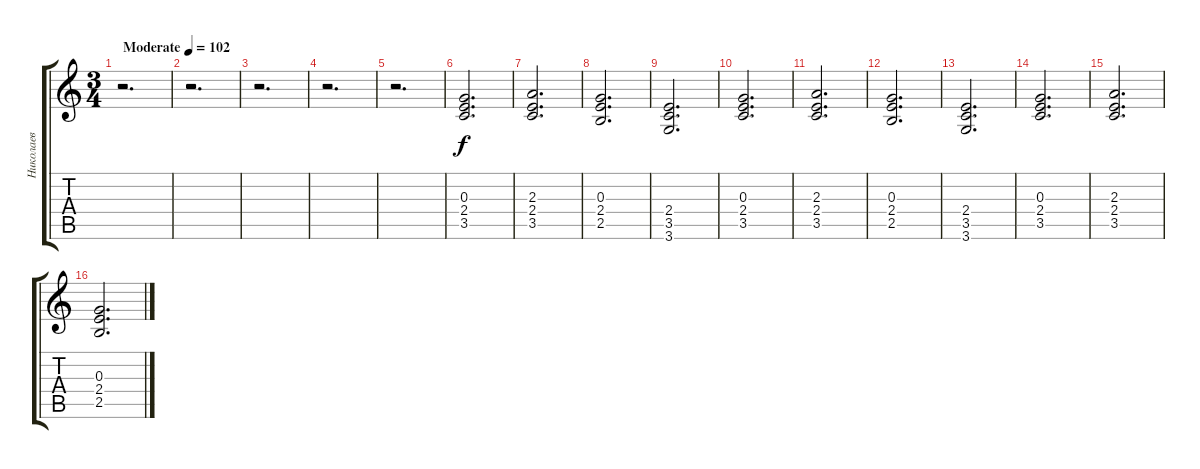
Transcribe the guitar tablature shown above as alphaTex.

\track ("Николаев" "Николаев") {instrument overdrivenguitar}
\staff {score tabs}
\tuning (E4 B3 G3 D3 A2 E2) {hide}
\ts (3 4)
\tempo (102 "Moderate")
\clef g2
\ks c
r.2{d dy f instrument overdrivenguitar} |
r.2{d} |
r.2{d} |
r.2{d} |
r.2{d} |
(0.3 2.4 3.5).2{d} |
(2.3 2.4 3.5).2{d} |
(0.3 2.4 2.5).2{d} |
(2.4 3.5 3.6).2{d} |
(0.3 2.4 3.5).2{d} |
(2.3 2.4 3.5).2{d} |
(0.3 2.4 2.5).2{d} |
(2.4 3.5 3.6).2{d} |
(0.3 2.4 3.5).2{d} |
(2.3 2.4 3.5).2{d} |
(0.3 2.4 2.5).2{d}
